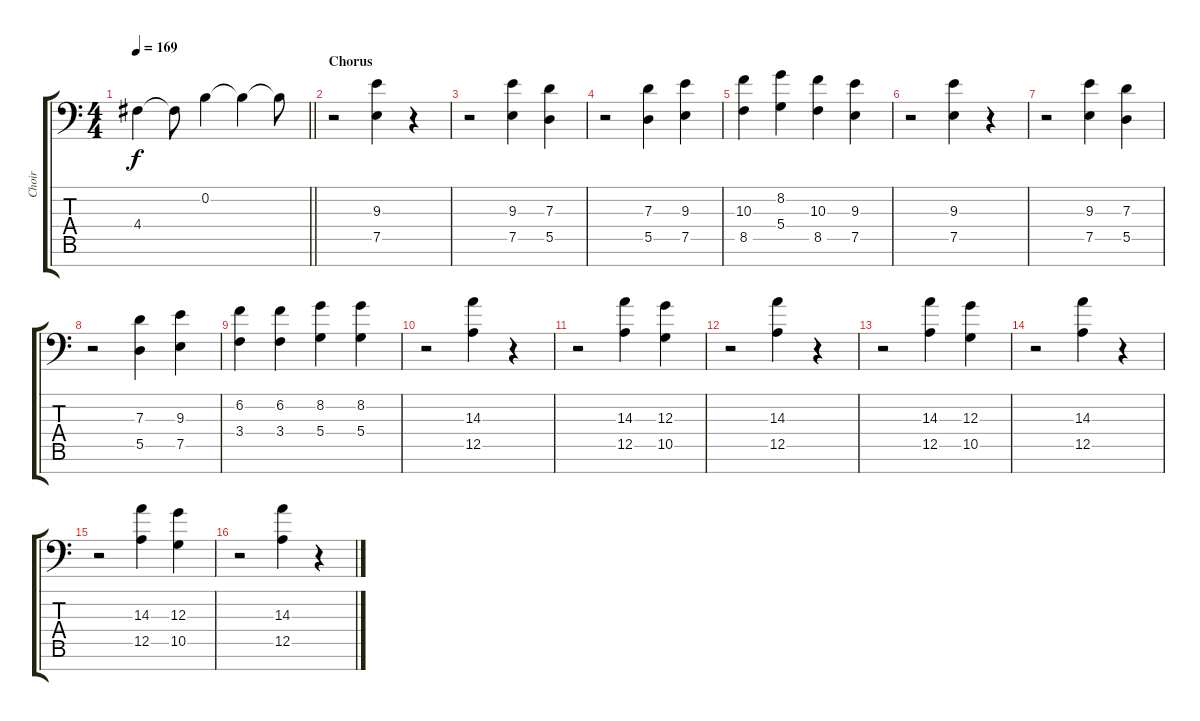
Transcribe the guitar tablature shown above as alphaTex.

\track ("Choir" "Choir") {instrument choiraahs}
\staff {score tabs}
\tuning (E4 B3 G3 D3 A2 E2 A1) {hide}
\ts (4 4)
\tempo 169
\clef f4
\barLineRight lightlight
\ks c
4.4{t}.4{dy f} 4.4{t}.8 0.2.4 0.2{t}.4 0.2{t}.8 |
\section ("" "Chorus")
r.2 (9.3 7.5).4 r.4 |
r.2 (9.3 7.5).4 (7.3 5.5).4 |
r.2 (7.3 5.5).4 (9.3 7.5).4 |
(10.3 8.5).4 (8.2 5.4).4 (10.3 8.5).4 (9.3 7.5).4 |
r.2 (9.3 7.5).4 r.4 |
r.2 (9.3 7.5).4 (7.3 5.5).4 |
r.2 (7.3 5.5).4 (9.3 7.5).4 |
(6.2 3.4).4 (6.2 3.4).4 (8.2 5.4).4 (8.2 5.4).4 |
r.2 (14.3 12.5).4 r.4 |
r.2 (14.3 12.5).4 (12.3 10.5).4 |
r.2 (14.3 12.5).4 r.4 |
r.2 (14.3 12.5).4 (12.3 10.5).4 |
r.2 (14.3 12.5).4 r.4 |
r.2 (14.3 12.5).4 (12.3 10.5).4 |
r.2 (14.3 12.5).4 r.4
